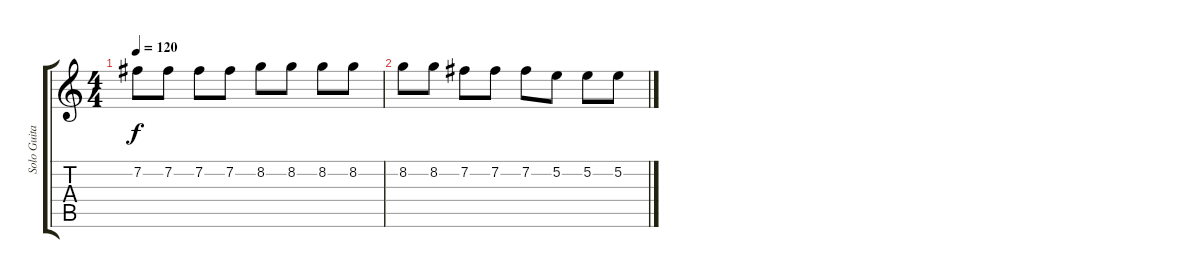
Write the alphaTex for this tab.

\track ("Solo Guitar" "Solo Guita") {instrument overdrivenguitar}
\staff {score tabs}
\tuning (E4 B3 G3 D3 A2 E2) {hide}
\ts (4 4)
\tempo 120
\clef g2
\ks c
7.2.8{dy f} 7.2.8 7.2.8 7.2.8 8.2.8 8.2.8 8.2.8 8.2.8 |
8.2.8 8.2.8 7.2.8 7.2.8 7.2.8 5.2.8 5.2.8 5.2.8
